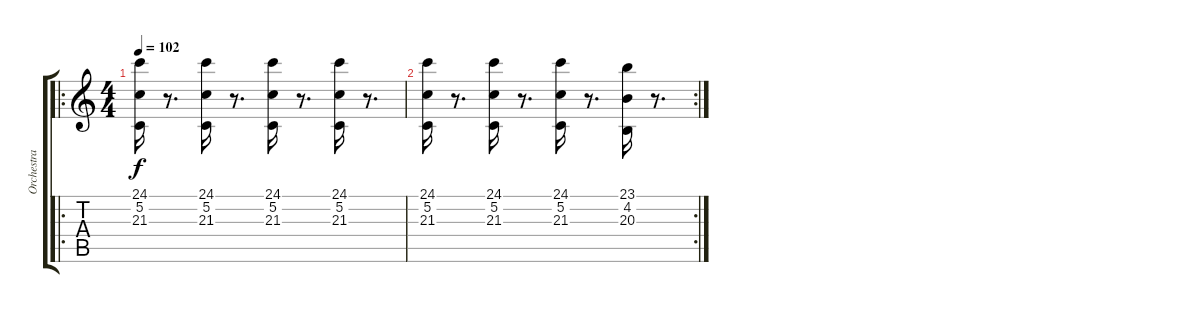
\track ("Orchestra" "Orchestra") {instrument orchestrahit}
\staff {score tabs}
\tuning (C4 G3 Eb3 Bb2 F2 C2) {hide}
\ro
\ts (4 4)
\tempo 102
\clef g2
\ks c
(24.1 5.2 21.3).16{dy f} r.8{d} (24.1 5.2 21.3).16 r.8{d} (24.1 5.2 21.3).16 r.8{d} (24.1 5.2 21.3).16 r.8{d} |
\rc 2
(24.1 5.2 21.3).16 r.8{d} (24.1 5.2 21.3).16 r.8{d} (24.1 5.2 21.3).16 r.8{d} (23.1 4.2 20.3).16 r.8{d}
